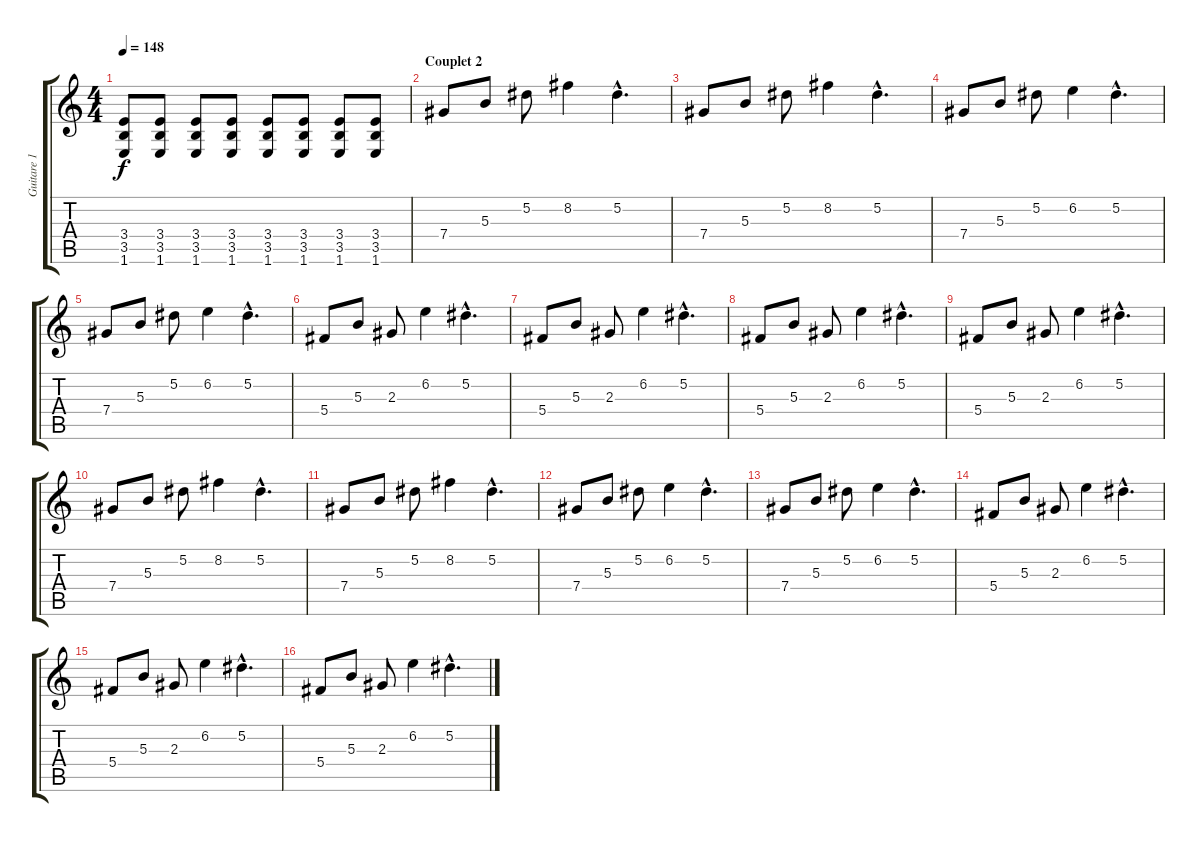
\track ("Guitare 1" "Guitare 1") {instrument electricguitarmuted}
\staff {score tabs}
\tuning (Eb4 Bb3 Gb3 Db3 Ab2 Eb2) {hide}
\ts (4 4)
\tempo 148
\clef g2
\ks c
(3.4 3.5 1.6).8{dy f} (3.4 3.5 1.6).8 (3.4 3.5 1.6).8 (3.4 3.5 1.6).8 (3.4 3.5 1.6).8 (3.4 3.5 1.6).8 (3.4 3.5 1.6).8 (3.4 3.5 1.6).8 |
\section ("" "Couplet 2")
7.4.8{volume 16 instrument electricguitarmuted} 5.3.8 5.2.8 8.2.4 5.2{hac}.4{d} |
7.4.8 5.3.8 5.2.8 8.2.4 5.2{hac}.4{d} |
7.4.8 5.3.8 5.2.8 6.2.4 5.2{hac}.4{d} |
7.4.8 5.3.8 5.2.8 6.2.4 5.2{hac}.4{d} |
5.4.8 5.3.8 2.3.8 6.2.4 5.2{hac}.4{d} |
5.4.8 5.3.8 2.3.8 6.2.4 5.2{hac}.4{d} |
5.4.8 5.3.8 2.3.8 6.2.4 5.2{hac}.4{d} |
5.4.8 5.3.8 2.3.8 6.2.4 5.2{hac}.4{d} |
7.4.8 5.3.8 5.2.8 8.2.4 5.2{hac}.4{d} |
7.4.8 5.3.8 5.2.8 8.2.4 5.2{hac}.4{d} |
7.4.8 5.3.8 5.2.8 6.2.4 5.2{hac}.4{d} |
7.4.8 5.3.8 5.2.8 6.2.4 5.2{hac}.4{d} |
5.4.8 5.3.8 2.3.8 6.2.4 5.2{hac}.4{d} |
5.4.8 5.3.8 2.3.8 6.2.4 5.2{hac}.4{d} |
5.4.8 5.3.8 2.3.8 6.2.4 5.2{hac}.4{d}
